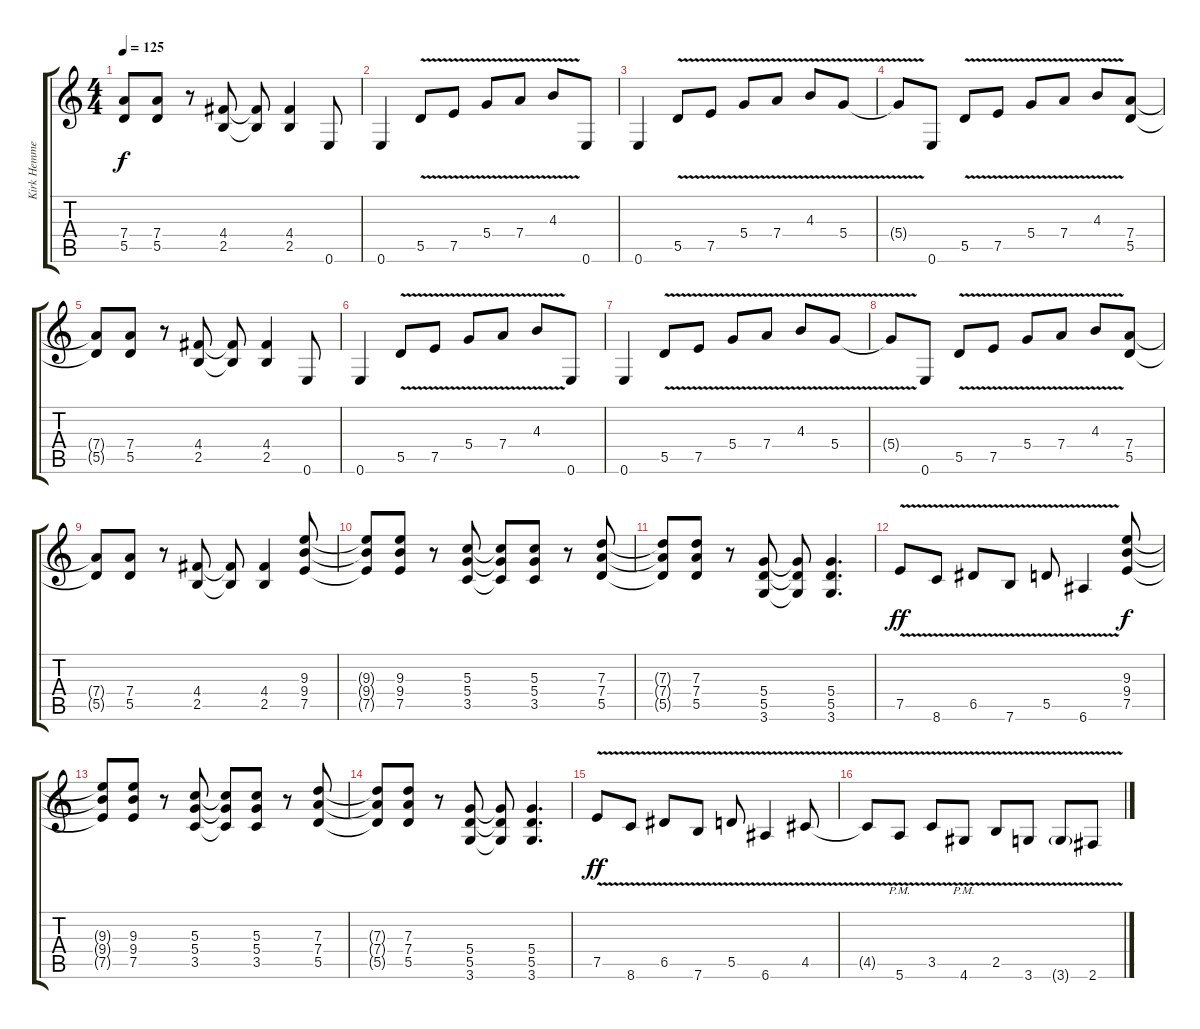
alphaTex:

\track ("Kirk Hemmett" "Kirk Hemme") {instrument distortionguitar}
\staff {score tabs}
\tuning (E4 B3 G3 D3 A2 E2) {hide}
\ts (4 4)
\tempo 125
\clef g2
\ks c
(7.4{t} 5.5{t}).8{dy f} (7.4 5.5).8 r.8 (4.4 2.5).8 (4.4{t} 2.5{t}).8 (4.4 2.5).4 0.6.8 |
0.6.4 5.5{v}.8 7.5{v}.8 5.4{v}.8 7.4{v}.8 4.3{v}.8 0.6.8 |
0.6.4 5.5{v}.8 7.5{v}.8 5.4{v}.8 7.4{v}.8 4.3{v}.8 5.4{v}.8 |
5.4{t}.8 0.6.8 5.5{v}.8 7.5{v}.8 5.4{v}.8 7.4{v}.8 4.3{v}.8 (7.4 5.5).8 |
(7.4{t} 5.5{t}).8 (7.4 5.5).8 r.8 (4.4 2.5).8 (4.4{t} 2.5{t}).8 (4.4 2.5).4 0.6.8 |
0.6.4 5.5{v}.8 7.5{v}.8 5.4{v}.8 7.4{v}.8 4.3{v}.8 0.6.8 |
0.6.4 5.5{v}.8 7.5{v}.8 5.4{v}.8 7.4{v}.8 4.3{v}.8 5.4{v}.8 |
5.4{t}.8 0.6.8 5.5{v}.8 7.5{v}.8 5.4{v}.8 7.4{v}.8 4.3{v}.8 (7.4 5.5).8 |
(7.4{t} 5.5{t}).8 (7.4 5.5).8 r.8 (4.4 2.5).8 (4.4{t} 2.5{t}).8 (4.4 2.5).4 (9.3 9.4 7.5).8 |
(9.3{t} 9.4{t} 7.5{t}).8 (9.3 9.4 7.5).8 r.8 (5.3 5.4 3.5).8 (5.3{t} 5.4{t} 3.5{t}).8 (5.3 5.4 3.5).8 r.8 (7.3 7.4 5.5).8 |
(7.3{t} 7.4{t} 5.5{t}).8 (7.3 7.4 5.5).8 r.8 (5.4 5.5 3.6).8 (5.4{t} 5.5{t} 3.6{t}).8 (5.4 5.5 3.6).4{d} |
7.5{v}.8{dy ff} 8.6{v}.8 6.5{v}.8 7.6{v}.8 5.5{v}.8 6.6{v}.4 (9.3 9.4 7.5).8{dy f} |
(9.3{t} 9.4{t} 7.5{t}).8 (9.3 9.4 7.5).8 r.8 (5.3 5.4 3.5).8 (5.3{t} 5.4{t} 3.5{t}).8 (5.3 5.4 3.5).8 r.8 (7.3 7.4 5.5).8 |
(7.3{t} 7.4{t} 5.5{t}).8 (7.3 7.4 5.5).8 r.8 (5.4 5.5 3.6).8 (5.4{t} 5.5{t} 3.6{t}).8 (5.4 5.5 3.6).4{d} |
7.5{v}.8{dy ff} 8.6{v}.8 6.5{v}.8 7.6{v}.8 5.5{v}.8 6.6{v}.4 4.5{v}.8 |
4.5{t}.8 5.6{v pm}.8 3.5{v}.8 4.6{v pm}.8 2.5{v}.8 3.6{v}.8 3.6{v g}.8 2.6{v}.8
